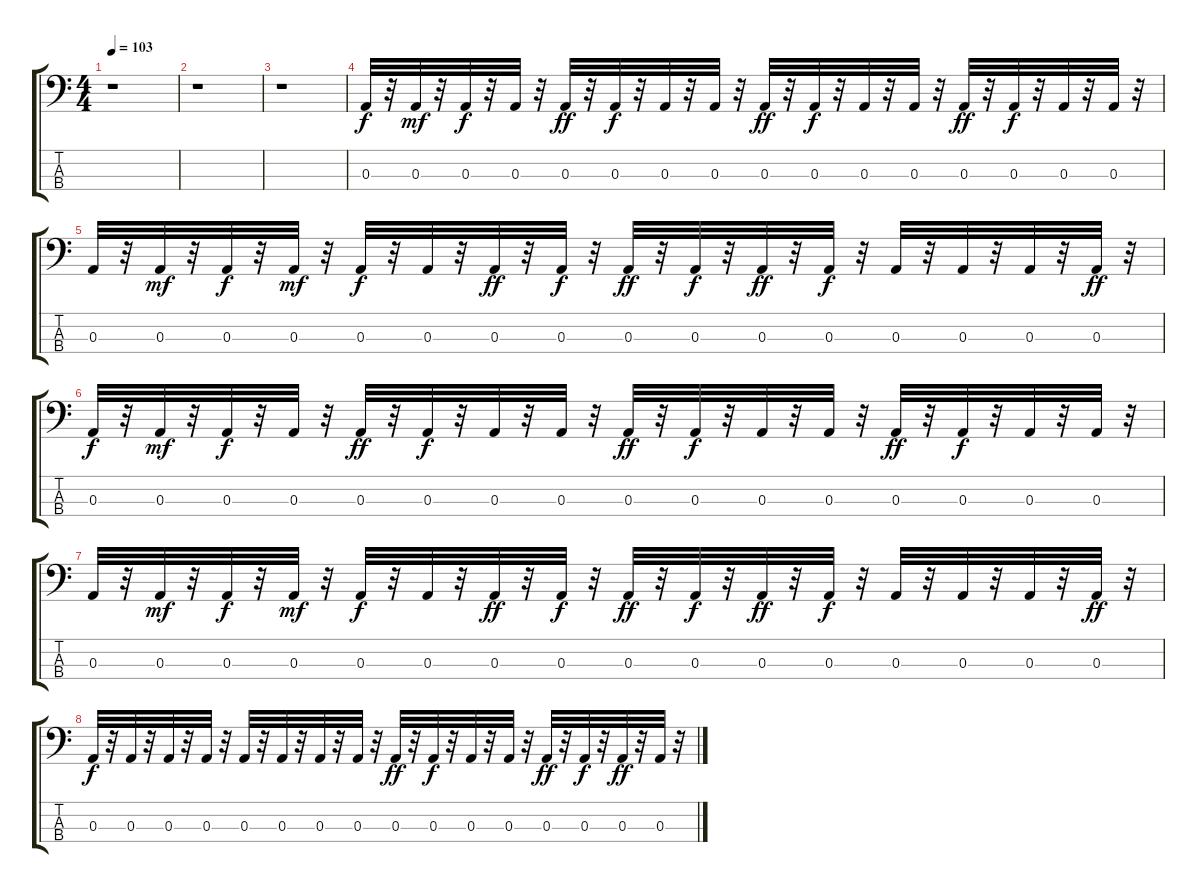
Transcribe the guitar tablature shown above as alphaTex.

\track "" {instrument slapbass1}
\staff {score tabs}
\tuning (G2 D2 A1 E1) {hide}
\ts (4 4)
\tempo 103
\clef f4
\ks c
r.1{dy f instrument slapbass1} |
r.1 |
r.1 |
0.3.32 r.32 0.3.32{dy mf} r.32 0.3.32{dy f} r.32 0.3.32 r.32 0.3.32{dy ff} r.32 0.3.32{dy f} r.32 0.3.32 r.32 0.3.32 r.32 0.3.32{dy ff} r.32 0.3.32{dy f} r.32 0.3.32 r.32 0.3.32 r.32 0.3.32{dy ff} r.32 0.3.32{dy f} r.32 0.3.32 r.32 0.3.32 r.32 |
0.3.32 r.32 0.3.32{dy mf} r.32 0.3.32{dy f} r.32 0.3.32{dy mf} r.32 0.3.32{dy f} r.32 0.3.32 r.32 0.3.32{dy ff} r.32 0.3.32{dy f} r.32 0.3.32{dy ff} r.32 0.3.32{dy f} r.32 0.3.32{dy ff} r.32 0.3.32{dy f} r.32 0.3.32 r.32 0.3.32 r.32 0.3.32 r.32 0.3.32{dy ff} r.32 |
0.3.32{dy f} r.32 0.3.32{dy mf} r.32 0.3.32{dy f} r.32 0.3.32 r.32 0.3.32{dy ff} r.32 0.3.32{dy f} r.32 0.3.32 r.32 0.3.32 r.32 0.3.32{dy ff} r.32 0.3.32{dy f} r.32 0.3.32 r.32 0.3.32 r.32 0.3.32{dy ff} r.32 0.3.32{dy f} r.32 0.3.32 r.32 0.3.32 r.32 |
0.3.32 r.32 0.3.32{dy mf} r.32 0.3.32{dy f} r.32 0.3.32{dy mf} r.32 0.3.32{dy f} r.32 0.3.32 r.32 0.3.32{dy ff} r.32 0.3.32{dy f} r.32 0.3.32{dy ff} r.32 0.3.32{dy f} r.32 0.3.32{dy ff} r.32 0.3.32{dy f} r.32 0.3.32 r.32 0.3.32 r.32 0.3.32 r.32 0.3.32{dy ff} r.32 |
0.3.32{dy f} r.32 0.3.32 r.32 0.3.32 r.32 0.3.32 r.32 0.3.32 r.32 0.3.32 r.32 0.3.32 r.32 0.3.32 r.32 0.3.32{dy ff} r.32 0.3.32{dy f} r.32 0.3.32 r.32 0.3.32 r.32 0.3.32{dy ff} r.32 0.3.32{dy f} r.32 0.3.32{dy ff} r.32 0.3.32 r.32
